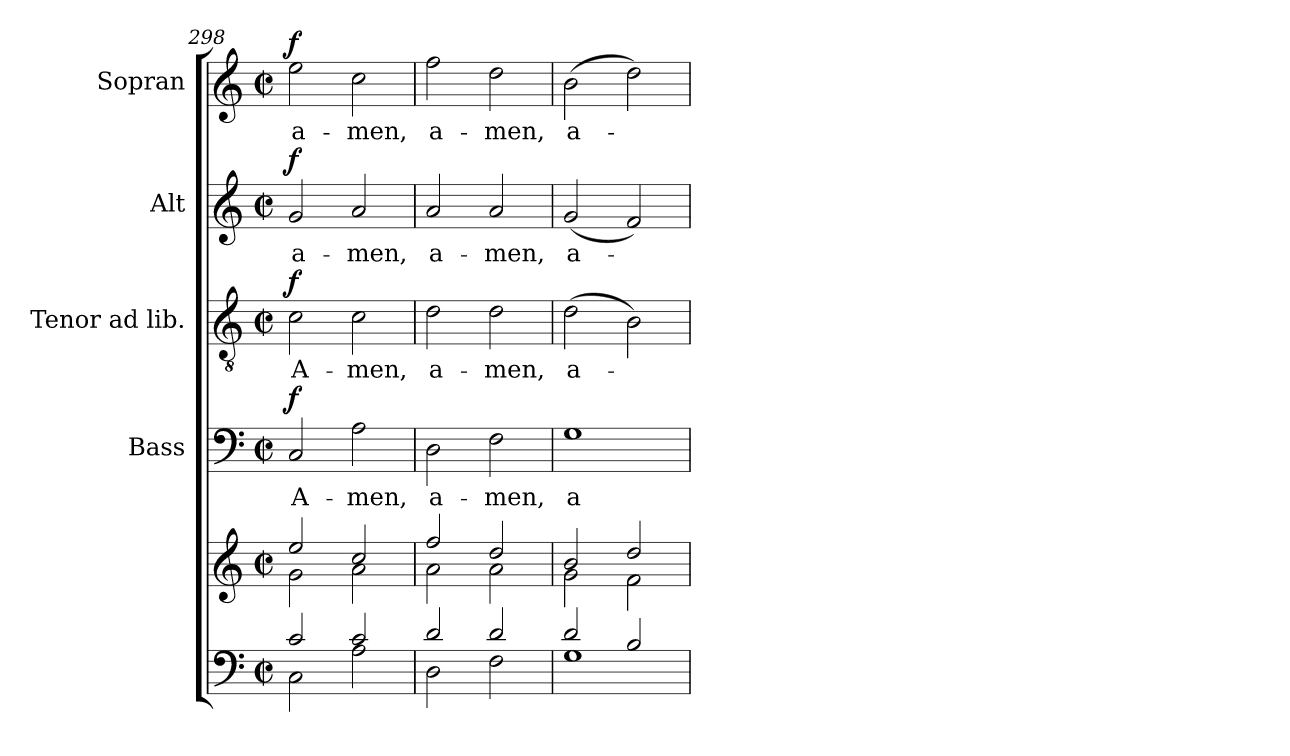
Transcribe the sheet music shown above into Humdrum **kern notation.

**kern	**kern	**kern	**text	**dynam	**kern	**text	**dynam	**kern	**text	**dynam	**kern	**text	**dynam
*part5	*part5	*part4	*part4	*part4	*part3	*part3	*part3	*part2	*part2	*part2	*part1	*part1	*part1
*staff6	*staff5	*staff4	*staff4	*staff4	*staff3	*staff3	*staff3	*staff2	*staff2	*staff2	*staff1	*staff1	*staff1
*	*	*I"Bass	*	*	*I"Tenor ad lib.	*	*	*I"Alt	*	*	*I"Sopran	*	*
*	*	*I'B.	*	*	*I'T.	*	*	*I'A.	*	*	*I'S.	*	*
*clefF4	*clefG2	*clefF4	*	*	*clefGv2	*	*	*clefG2	*	*	*clefG2	*	*
*k[]	*k[]	*k[]	*	*	*k[]	*	*	*k[]	*	*	*k[]	*	*
*C:	*C:	*C:	*	*	*C:	*	*	*C:	*	*	*C:	*	*
*M2/2	*M2/2	*M2/2	*	*	*M2/2	*	*	*M2/2	*	*	*M2/2	*	*
*met(c|)	*met(c|)	*met(c|)	*	*	*met(c|)	*	*	*met(c|)	*	*	*met(c|)	*	*
=298	=298	=298	=298	=298	=298	=298	=298	=298	=298	=298	=298	=298	=298
*^	*^	*	*	*	*	*	*	*	*	*	*	*	*
!	!	!	!	!	!LO:LY:b	!LO:DY:a	!	!LO:LY:b	!LO:DY:a	!	!LO:LY:b	!LO:DY:a	!	!LO:LY:b	!LO:DY:a
2c/	2C\	2ee/	2g\	2C/	A-	f	2c\	A-	f	2g/	a-	f	2ee\	a-	f
!	!	!	!	!	!LO:LY:b	!	!	!LO:LY:b	!	!	!LO:LY:b	!	!	!LO:LY:b	!
2c/	2A\	2cc/	2a\	2A\	-men,	.	2c\	-men,	.	2a/	-men,	.	2cc\	-men,	.
=299	=299	=299	=299	=299	=299	=299	=299	=299	=299	=299	=299	=299	=299	=299	=299
!	!	!	!	!	!LO:LY:b	!	!	!LO:LY:b	!	!	!LO:LY:b	!	!	!LO:LY:b	!
2d/	2D\	2ff/	2a\	2D\	a-	.	2d\	a-	.	2a/	a-	.	2ff\	a-	.
!	!	!	!	!	!LO:LY:b	!	!	!LO:LY:b	!	!	!LO:LY:b	!	!	!LO:LY:b	!
2d/	2F\	2dd/	2a\	2F\	-men,	.	2d\	-men,	.	2a/	-men,	.	2dd\	-men,	.
=300	=300	=300	=300	=300	=300	=300	=300	=300	=300	=300	=300	=300	=300	=300	=300
!	!	!	!	!	!LO:LY:b	!	!	!LO:LY:b	!	!	!LO:LY:b	!	!	!LO:LY:b	!
2d/	1G	2b/	2g\	1G	a-	.	(>2d\	a-	.	(<2g/	a-	.	(>2b\	a-	.
2B/	.	2dd/	2f\	.	.	.	2B\)	.	.	2f/)	.	.	2dd\)	.	.
*v	*v	*	*	*	*	*	*	*	*	*	*	*	*	*	*
*	*v	*v	*	*	*	*	*	*	*	*	*	*	*	*
=	=	=	=	=	=	=	=	=	=	=	=	=	=
*-	*-	*-	*-	*-	*-	*-	*-	*-	*-	*-	*-	*-	*-
